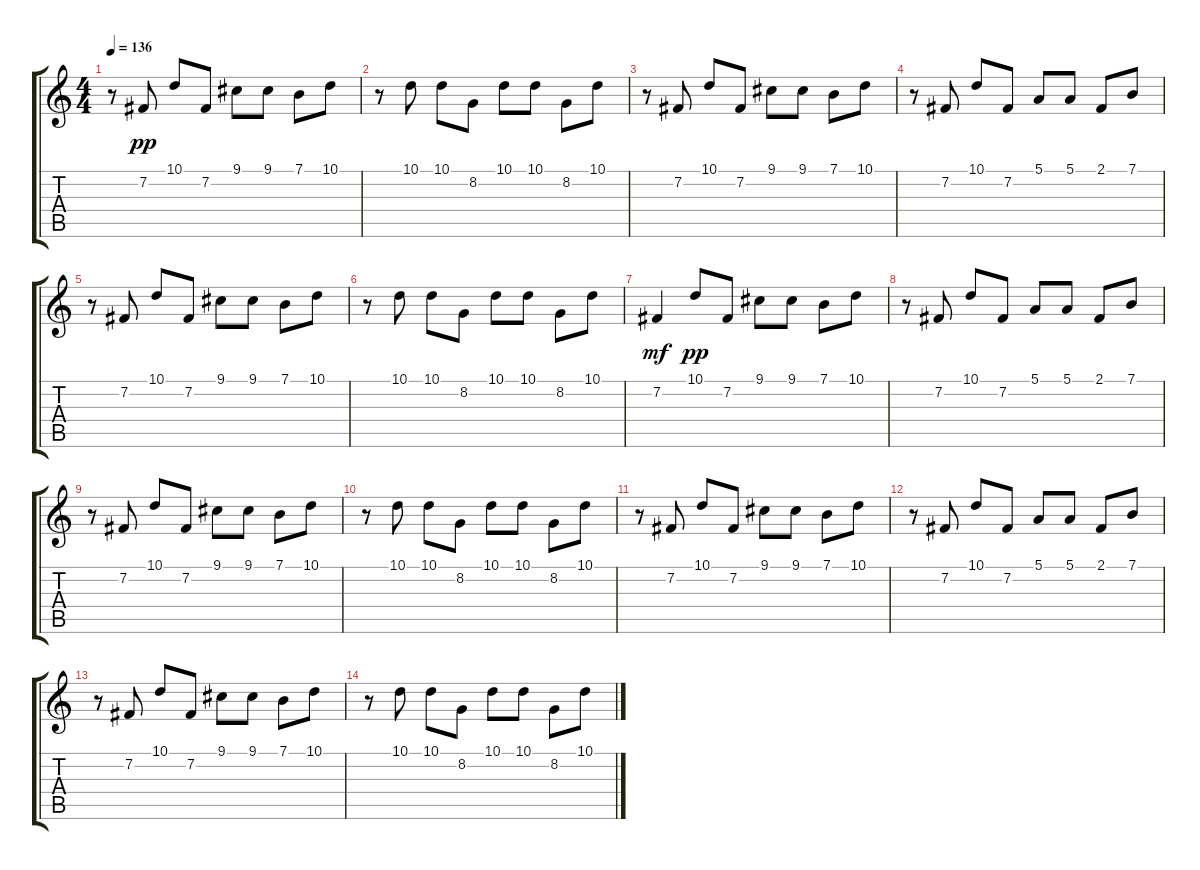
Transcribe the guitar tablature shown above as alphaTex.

\track "" {instrument xylophone}
\staff {score tabs}
\tuning (E4 B3 G3 D3 A2 E2) {hide}
\ts (4 4)
\tempo 136
\clef g2
\ks c
r.8{dy pp} 7.2.8 10.1.8 7.2.8 9.1.8 9.1.8 7.1.8 10.1.8 |
r.8 10.1.8 10.1.8 8.2.8 10.1.8 10.1.8 8.2.8 10.1.8 |
r.8 7.2.8 10.1.8 7.2.8 9.1.8 9.1.8 7.1.8 10.1.8 |
r.8 7.2.8 10.1.8 7.2.8 5.1.8 5.1.8 2.1.8 7.1.8 |
r.8 7.2.8 10.1.8 7.2.8 9.1.8 9.1.8 7.1.8 10.1.8 |
r.8 10.1.8 10.1.8 8.2.8 10.1.8 10.1.8 8.2.8 10.1.8 |
7.2.4{dy mf} 10.1.8{dy pp} 7.2.8 9.1.8 9.1.8 7.1.8 10.1.8 |
r.8 7.2.8 10.1.8 7.2.8 5.1.8 5.1.8 2.1.8 7.1.8 |
r.8 7.2.8 10.1.8 7.2.8 9.1.8 9.1.8 7.1.8 10.1.8 |
r.8 10.1.8 10.1.8 8.2.8 10.1.8 10.1.8 8.2.8 10.1.8 |
r.8 7.2.8 10.1.8 7.2.8 9.1.8 9.1.8 7.1.8 10.1.8 |
r.8 7.2.8 10.1.8 7.2.8 5.1.8 5.1.8 2.1.8 7.1.8 |
r.8 7.2.8 10.1.8 7.2.8 9.1.8 9.1.8 7.1.8 10.1.8 |
r.8 10.1.8 10.1.8 8.2.8 10.1.8 10.1.8 8.2.8 10.1.8
